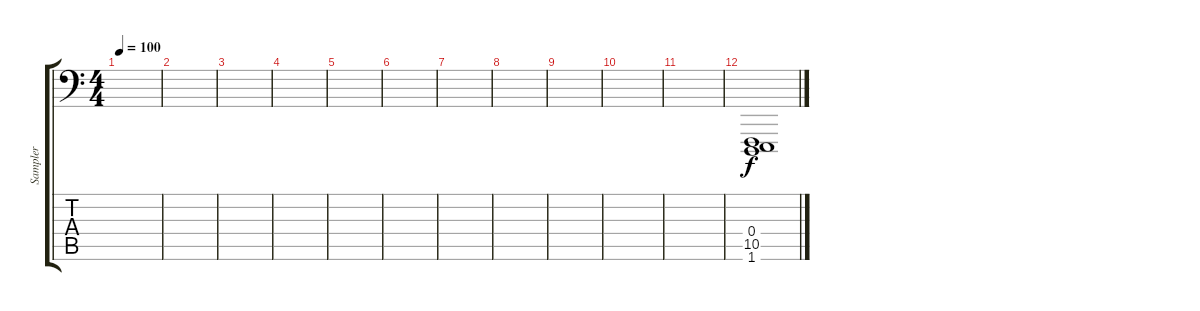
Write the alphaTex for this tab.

\track ("Sampler" "Sampler") {instrument clarinet}
\staff {score tabs}
\tuning (E4 B3 G3 E1 E0 E-1) {hide}
\ts (4 4)
\tempo 100
\clef f4
\ks c
|
|
|
|
|
|
|
|
|
|
|
(0.4 10.5 1.6).1{volume 0}
